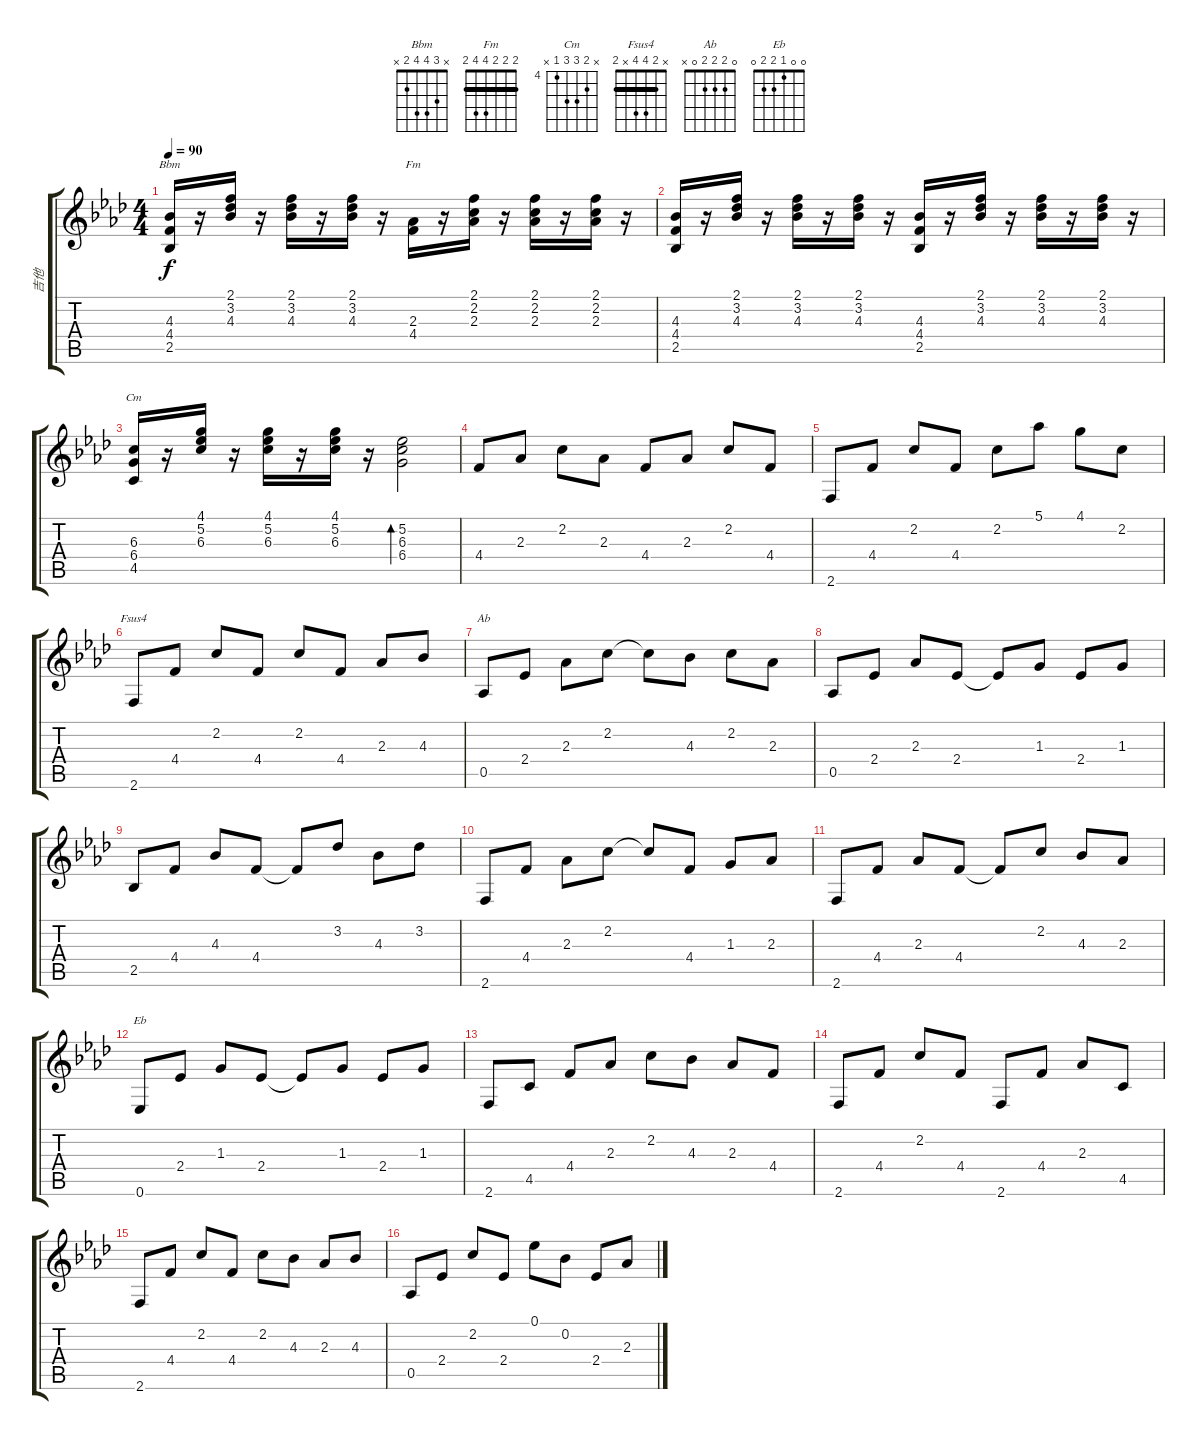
\track ("吉他" "吉他") {instrument acousticguitarsteel}
\staff {score tabs}
\tuning (Eb4 Bb3 Gb3 Db3 Ab2 Eb2) {hide}
\chord ("Bbm" x 3 4 4 2 x)
\chord ("Fm" 2 2 2 4 4 2) {barre 2}
\chord ("Cm" x 5 6 6 4 x) {firstfret 4}
\chord ("Fsus4" x 2 4 4 x 2) {barre 2}
\chord ("Ab" 0 2 2 2 0 x)
\chord ("Eb" 0 0 1 2 2 0)
\ts (4 4)
\tempo 90
\clef g2
\ks ab
(4.3 4.4 2.5).16{ch "Bbm" dy f} r.16 (2.1 3.2 4.3).16 r.16 (2.1 3.2 4.3).16 r.16 (2.1 3.2 4.3).16 r.16 (2.3 4.4).16{ch "Fm"} r.16 (2.1 2.2 2.3).16 r.16 (2.1 2.2 2.3).16 r.16 (2.1 2.2 2.3).16 r.16 |
(4.3 4.4 2.5).16 r.16 (2.1 3.2 4.3).16 r.16 (2.1 3.2 4.3).16 r.16 (2.1 3.2 4.3).16 r.16 (4.3 4.4 2.5).16 r.16 (2.1 3.2 4.3).16 r.16 (2.1 3.2 4.3).16 r.16 (2.1 3.2 4.3).16 r.16 |
(6.3 6.4 4.5).16{ch "Cm"} r.16 (4.1 5.2 6.3).16 r.16 (4.1 5.2 6.3).16 r.16 (4.1 5.2 6.3).16 r.16 (5.2 6.3 6.4).2{bd 240} |
4.4.8 2.3.8 2.2.8 2.3.8 4.4.8 2.3.8 2.2.8 4.4.8 |
2.6.8{volume 10 instrument acousticguitarsteel} 4.4.8 2.2.8 4.4.8 2.2.8 5.1.8 4.1.8 2.2.8 |
2.6.8{ch "Fsus4"} 4.4.8 2.2.8 4.4.8 2.2.8 4.4.8 2.3.8 4.3.8 |
0.5.8{ch "Ab"} 2.4.8 2.3.8 2.2.8 2.2{t}.8 4.3.8 2.2.8 2.3.8 |
0.5.8 2.4.8 2.3.8 2.4.8 2.4{t}.8 1.3.8 2.4.8 1.3.8 |
2.5.8 4.4.8 4.3.8 4.4.8 4.4{t}.8 3.2.8 4.3.8 3.2.8 |
2.6.8 4.4.8 2.3.8 2.2.8 2.2{t}.8 4.4.8 1.3.8 2.3.8 |
2.6.8 4.4.8 2.3.8 4.4.8 4.4{t}.8 2.2.8 4.3.8 2.3.8 |
0.6.8{ch "Eb"} 2.4.8 1.3.8 2.4.8 2.4{t}.8 1.3.8 2.4.8 1.3.8 |
2.6.8 4.5.8 4.4.8 2.3.8 2.2.8 4.3.8 2.3.8 4.4.8 |
2.6.8 4.4.8 2.2.8 4.4.8 2.6.8 4.4.8 2.3.8 4.5.8 |
2.6.8 4.4.8 2.2.8 4.4.8 2.2.8 4.3.8 2.3.8 4.3.8 |
0.5.8 2.4.8 2.2.8 2.4.8 0.1.8 0.2.8 2.4.8 2.3.8
